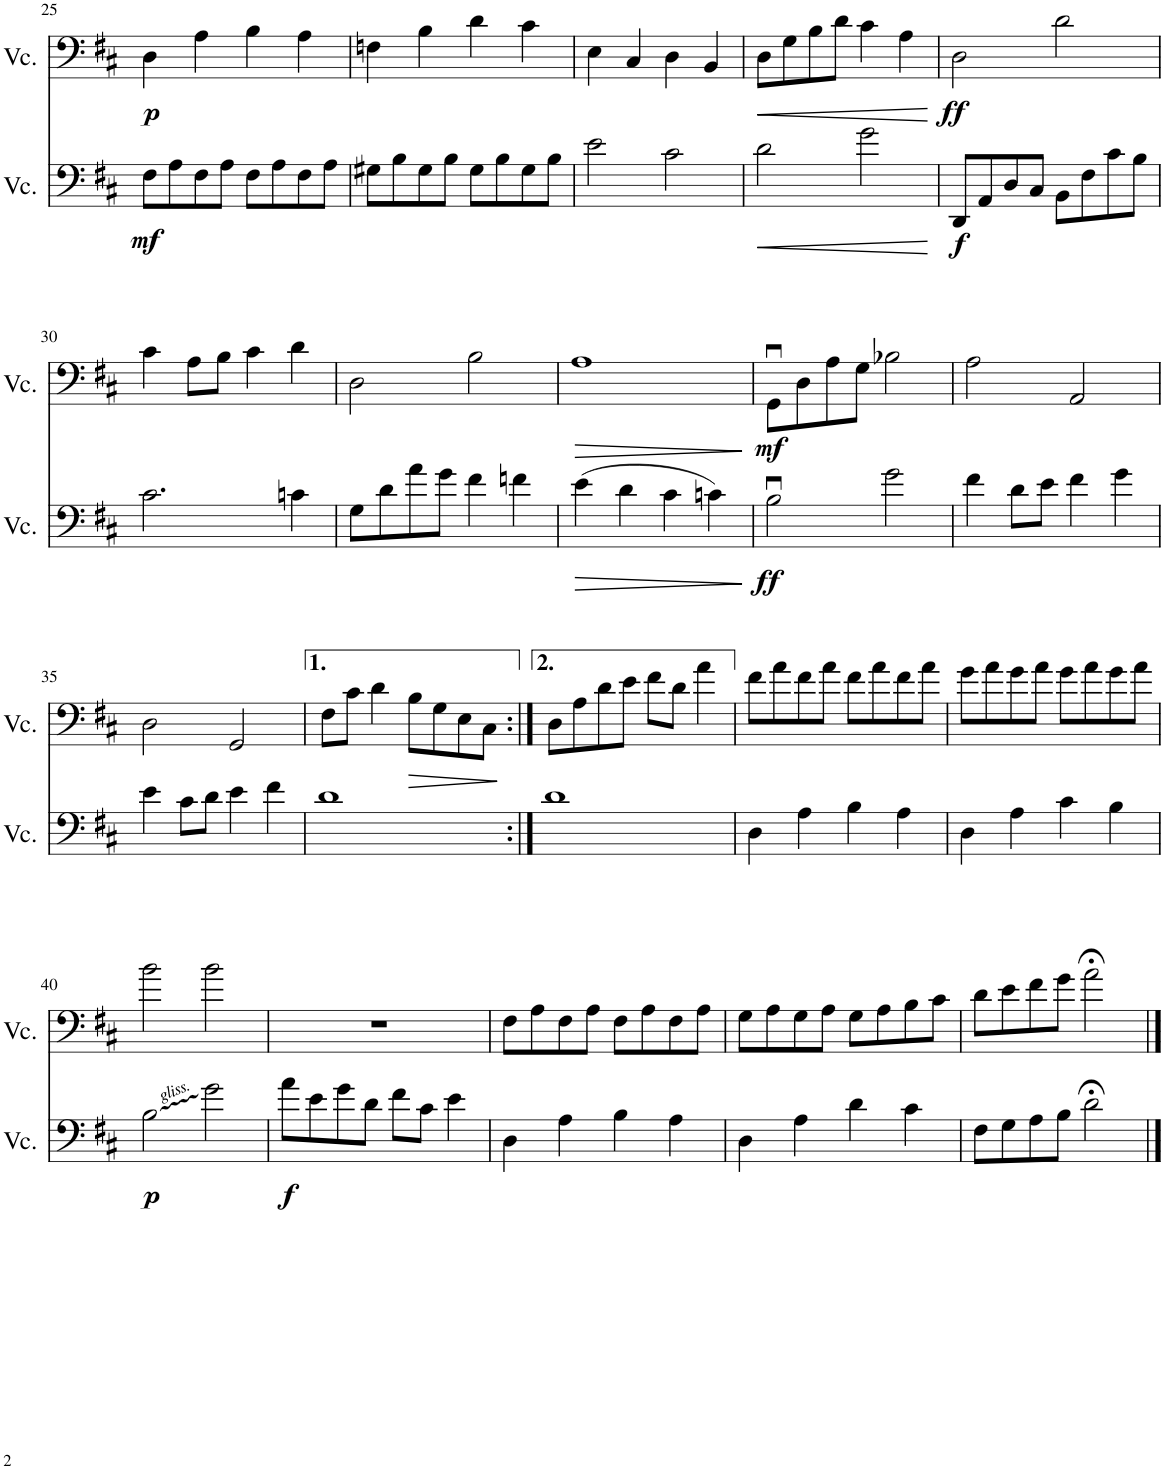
**kern	**dynam	**kern	**dynam
*part2	*part2	*part1	*part1
*staff2	*staff2	*staff1	*staff1
*I"Violoncello	*	*I"Violoncello	*
*I'Vc.	*	*I'Vc.	*
!!LO:PB:g=z
*clefF4	*	*clefF4	*
*k[f#c#]	*	*k[f#c#]	*
*M4/4	*	*M4/4	*
=25	=25	=25	=25
!	!LO:DY:b	!	!LO:DY:b
8F#\L	mf	4D\	p
8A\	.	.	.
8F#\	.	4A\	.
8A\J	.	.	.
8F#\L	.	4B\	.
8A\	.	.	.
8F#\	.	4A\	.
8A\J	.	.	.
=26	=26	=26	=26
8G#X\L	.	4Fn\	.
8B\	.	.	.
8G#\	.	4B\	.
8B\J	.	.	.
8G#\L	.	4d\	.
8B\	.	.	.
8G#\	.	4c#\	.
8B\J	.	.	.
=27	=27	=27	=27
2e\	.	4E\	.
.	.	4C#/	.
2c#\	.	4D\	.
.	.	4BB/	.
=28	=28	=28	=28
!	!LO:HP:b	!	!LO:HP:b
2d\	<	8D\L	<
.	.	8G\	.
.	.	8B\	.
.	.	8d\J	.
2g\	.	4c#\	.
.	.	4A\	.
.	[	.	[
=29	=29	=29	=29
!	!LO:DY:b	!	!LO:DY:b
8DD/L	f	2D\	ff
8AA/	.	.	.
8D/	.	.	.
8C#/J	.	.	.
8BB\L	.	2d\	.
8F#\	.	.	.
8c#\	.	.	.
8B\J	.	.	.
!!LO:LB:g=z
=30	=30	=30	=30
2.c#\	.	4c#\	.
.	.	8A\L	.
.	.	8B\J	.
.	.	4c#\	.
4cn\	.	4d\	.
=31	=31	=31	=31
8G\L	.	2D\	.
8d\	.	.	.
8a\	.	.	.
8g\J	.	.	.
4f#\	.	2B\	.
4fn\	.	.	.
=32	=32	=32	=32
!	!LO:HP:b	!	!LO:HP:b
(4e\	>	1A	>
4d\	.	.	.
4c#\	.	.	.
4cn\)	.	.	.
.	]	.	]
=33	=33	=33	=33
!	!LO:DY:b	!	!LO:DY:b
2Bu\	ff	8GGu\L	mf
.	.	8D\	.
.	.	8A\	.
.	.	8G\J	.
2g\	.	2B-X\	.
=34	=34	=34	=34
4f#\	.	2A\	.
8d\L	.	.	.
8e\J	.	.	.
4f#\	.	2AA/	.
4g\	.	.	.
!!LO:LB:g=z
=35	=35	=35	=35
4e\	.	2D\	.
8c#\L	.	.	.
8d\J	.	.	.
4e\	.	2GG/	.
4f#\	.	.	.
=36	=36	=36	=36
1d	.	8F#\L	.
.	.	8c#\J	.
.	.	4d\	.
!	!	!	!LO:HP:b
.	.	8B\L	>
.	.	8G\	.
.	.	8E\	.
.	.	8C#\J	.
.	.	.	]
=37:|!	=37:|!	=37:|!	=37:|!
1d	.	8D\L	.
.	.	8A\	.
.	.	8d\	.
.	.	8e\J	.
.	.	8f#\L	.
.	.	8d\J	.
.	.	4a\	.
=38	=38	=38	=38
4D\	.	8f#\L	.
.	.	8a\	.
4A\	.	8f#\	.
.	.	8a\J	.
4B\	.	8f#\L	.
.	.	8a\	.
4A\	.	8f#\	.
.	.	8a\J	.
=39	=39	=39	=39
4D\	.	8g\L	.
.	.	8a\	.
4A\	.	8g\	.
.	.	8a\J	.
4c#\	.	8g\L	.
.	.	8a\	.
4B\	.	8g\	.
.	.	8a\J	.
!!LO:LB:g=z
=40	=40	=40	=40
!	!LO:DY:b	!	!
2B\	p	2b\	.
2g\	.	2b\	.
=41	=41	=41	=41
!	!LO:DY:b	!	!
8a\L	f	1r	.
8e\	.	.	.
8g\	.	.	.
8d\J	.	.	.
8f#\L	.	.	.
8c#\J	.	.	.
4e\	.	.	.
=42	=42	=42	=42
4D\	.	8F#\L	.
.	.	8A\	.
4A\	.	8F#\	.
.	.	8A\J	.
4B\	.	8F#\L	.
.	.	8A\	.
4A\	.	8F#\	.
.	.	8A\J	.
=43	=43	=43	=43
4D\	.	8G\L	.
.	.	8A\	.
4A\	.	8G\	.
.	.	8A\J	.
4d\	.	8G\L	.
.	.	8A\	.
4c#\	.	8B\	.
.	.	8c#\J	.
=44	=44	=44	=44
8F#\L	.	8d\L	.
8G\	.	8e\	.
8A\	.	8f#\	.
8B\J	.	8g\J	.
2d;<\	.	2a;<\	.
==	==	==	==
*-	*-	*-	*-
